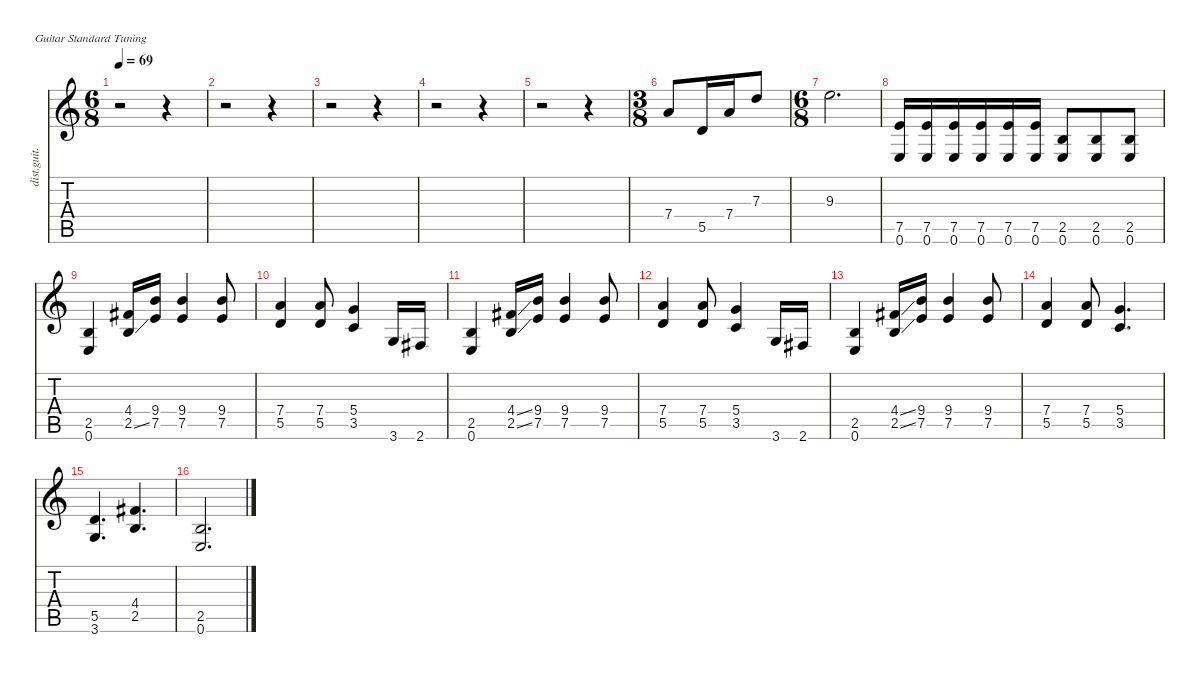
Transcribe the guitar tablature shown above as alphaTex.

\defaultSystemsLayout 4
\hideDynamics
\bracketExtendMode nobrackets
\track ("Guitar III (distortion)" "dist.guit.") {instrument distortionguitar}
\staff {score tabs}
\tuning (E4 B3 G3 D3 A2 E2)
\ts (6 8)
\tempo 69
\clef g2
\ks c
r.2{dy mp} r.4 |
r.2 r.4 |
r.2 r.4 |
r.2 r.4 |
r.2 r.4 |
\ts (3 8)
7.4.8 5.5.16{dy f} 7.4.16 7.3.8 |
\ts (6 8)
9.3.2{d} |
(7.5 0.6).16 (7.5 0.6).16 (7.5 0.6).16 (7.5 0.6).16 (7.5 0.6).16 (7.5 0.6).16 (2.5 0.6).8 (2.5 0.6).8 (2.5 0.6).8 |
(2.5 0.6).4 (4.4{acc #} 2.5{ss}).16 (9.4 7.5).16 (9.4 7.5).4 (9.4 7.5).8 |
(7.4 5.5).4 (7.4 5.5).8 (5.4 3.5).4 3.6.16 2.6{acc #}.16 |
(2.5 0.6).4 (4.4{ss acc #} 2.5{ss}).16 (9.4 7.5).16 (9.4 7.5).4 (9.4 7.5).8 |
(7.4 5.5).4 (7.4 5.5).8 (5.4 3.5).4 3.6.16 2.6{acc #}.16 |
(2.5 0.6).4 (4.4{ss acc #} 2.5{ss}).16 (9.4 7.5).16 (9.4 7.5).4 (9.4 7.5).8 |
(7.4 5.5).4 (7.4 5.5).8 (5.4 3.5).4{d} |
(5.5 3.6).4{d} (4.4{acc #} 2.5).4{d} |
(2.5 0.6).2{d}
